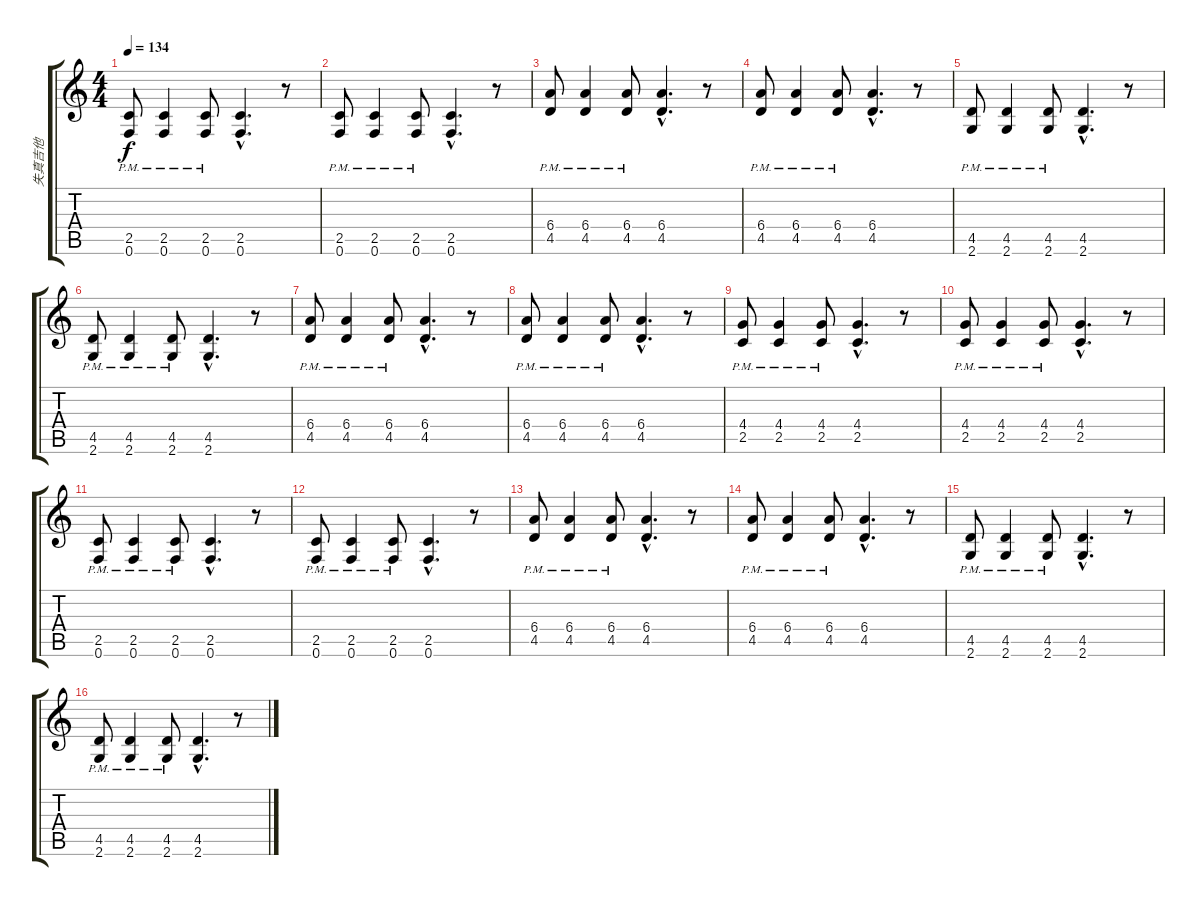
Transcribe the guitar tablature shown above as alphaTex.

\track ("失真吉他" "失真吉他") {instrument distortionguitar}
\staff {score tabs}
\tuning (F4 C4 Ab3 Eb3 Bb2 F2) {hide}
\ts (4 4)
\tempo 134
\clef g2
\ks c
(2.5{pm} 0.6{pm}).8{dy f} (2.5{pm} 0.6{pm}).4 (2.5{pm} 0.6{pm}).8 (2.5{hac} 0.6{hac}).4{d} r.8 |
(2.5{pm} 0.6{pm}).8 (2.5{pm} 0.6{pm}).4 (2.5{pm} 0.6{pm}).8 (2.5{hac} 0.6{hac}).4{d} r.8 |
(6.4{pm} 4.5{pm}).8 (6.4{pm} 4.5{pm}).4 (6.4{pm} 4.5{pm}).8 (6.4{hac} 4.5{hac}).4{d} r.8 |
(6.4{pm} 4.5{pm}).8 (6.4{pm} 4.5{pm}).4 (6.4{pm} 4.5{pm}).8 (6.4{hac} 4.5{hac}).4{d} r.8 |
(4.5{pm} 2.6{pm}).8 (4.5{pm} 2.6{pm}).4 (4.5{pm} 2.6{pm}).8 (4.5{hac} 2.6{hac}).4{d} r.8 |
(4.5{pm} 2.6{pm}).8 (4.5{pm} 2.6{pm}).4 (4.5{pm} 2.6{pm}).8 (4.5{hac} 2.6{hac}).4{d} r.8 |
(6.4{pm} 4.5{pm}).8 (6.4{pm} 4.5{pm}).4 (6.4{pm} 4.5{pm}).8 (6.4{hac} 4.5{hac}).4{d} r.8 |
(6.4{pm} 4.5{pm}).8 (6.4{pm} 4.5{pm}).4 (6.4{pm} 4.5{pm}).8 (6.4{hac} 4.5{hac}).4{d} r.8 |
(4.4{pm} 2.5{pm}).8 (4.4{pm} 2.5{pm}).4 (4.4{pm} 2.5{pm}).8 (4.4{hac} 2.5{hac}).4{d} r.8 |
(4.4{pm} 2.5{pm}).8 (4.4{pm} 2.5{pm}).4 (4.4{pm} 2.5{pm}).8 (4.4{hac} 2.5{hac}).4{d} r.8 |
(2.5{pm} 0.6{pm}).8 (2.5{pm} 0.6{pm}).4 (2.5{pm} 0.6{pm}).8 (2.5{hac} 0.6{hac}).4{d} r.8 |
(2.5{pm} 0.6{pm}).8 (2.5{pm} 0.6{pm}).4 (2.5{pm} 0.6{pm}).8 (2.5{hac} 0.6{hac}).4{d} r.8 |
(6.4{pm} 4.5{pm}).8 (6.4{pm} 4.5{pm}).4 (6.4{pm} 4.5{pm}).8 (6.4{hac} 4.5{hac}).4{d} r.8 |
(6.4{pm} 4.5{pm}).8 (6.4{pm} 4.5{pm}).4 (6.4{pm} 4.5{pm}).8 (6.4{hac} 4.5{hac}).4{d} r.8 |
(4.5{pm} 2.6{pm}).8 (4.5{pm} 2.6{pm}).4 (4.5{pm} 2.6{pm}).8 (4.5{hac} 2.6{hac}).4{d} r.8 |
(4.5{pm} 2.6{pm}).8 (4.5{pm} 2.6{pm}).4 (4.5{pm} 2.6{pm}).8 (4.5{hac} 2.6{hac}).4{d} r.8
